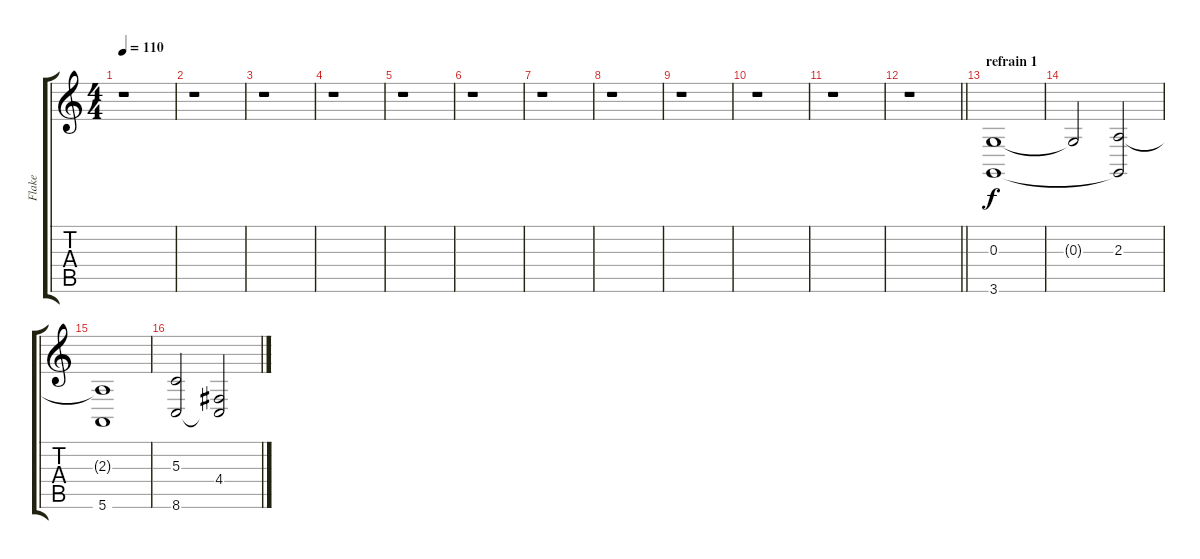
\track ("Flake" "Flake") {instrument stringensemble2}
\staff {score tabs}
\tuning (E4 B3 G3 D3 A2 E2) {hide}
\ts (4 4)
\tempo 110
\clef g2
\ks c
r.1{dy f} |
r.1 |
r.1 |
r.1 |
r.1 |
r.1 |
r.1 |
r.1 |
r.1 |
r.1 |
r.1 |
\barLineRight lightlight
r.1 |
\section ("" "refrain 1")
(0.3 3.6).1 |
0.3{t}.2 (2.3 3.6{t}).2 |
(2.3{t} 5.6).1 |
(5.3 8.6).2 (4.4 8.6{t}).2
